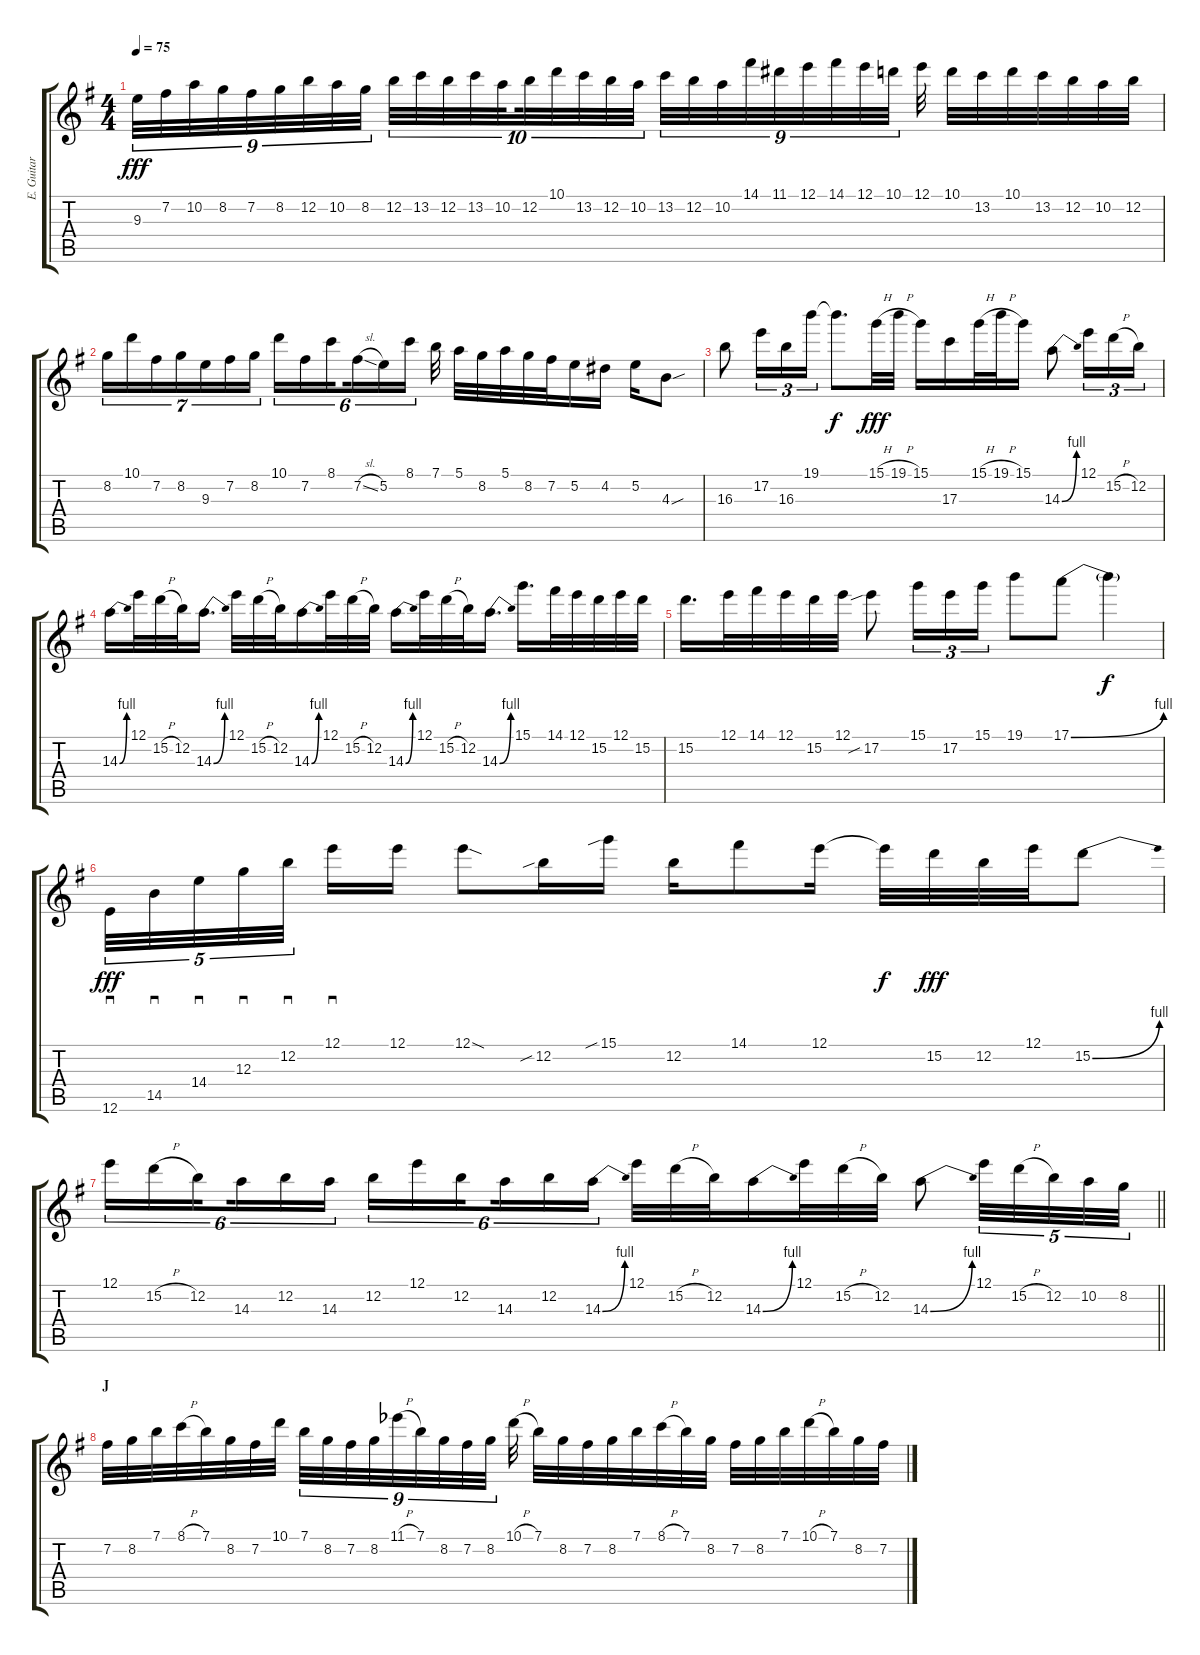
\track ("E. Guitar II" "E. Guitar ") {instrument overdrivenguitar}
\staff {score tabs}
\tuning (E4 B3 G3 D3 A2 E2) {hide}
\ts (4 4)
\tempo 75
\clef g2
\ks g
9.3.32{tu (9 8) dy fff} 7.2.32{tu (9 8)} 10.2.32{tu (9 8)} 8.2.32{tu (9 8)} 7.2.32{tu (9 8)} 8.2.32{tu (9 8)} 12.2.32{tu (9 8)} 10.2.32{tu (9 8)} 8.2.32{tu (9 8)} 12.2.32{tu (10 8)} 13.2.32{tu (10 8)} 12.2.32{tu (10 8)} 13.2.32{tu (10 8)} 10.2.32{tu (10 8) beam splitsecondary} 12.2.32{tu (10 8)} 10.1.32{tu (10 8)} 13.2.32{tu (10 8)} 12.2.32{tu (10 8)} 10.2.32{tu (10 8)} 13.2.32{tu (9 8)} 12.2.32{tu (9 8)} 10.2.32{tu (9 8)} 14.1.32{tu (9 8)} 11.1.32{tu (9 8)} 12.1.32{tu (9 8)} 14.1.32{tu (9 8)} 12.1.32{tu (9 8)} 10.1.32{tu (9 8)} 12.1.32 10.1.32 13.2.32 10.1.32 13.2.32 12.2.32 10.2.32 12.2.32 |
8.2.16{tu (7 4)} 10.1.16{tu (7 4)} 7.2.16{tu (7 4)} 8.2.16{tu (7 4)} 9.3.16{tu (7 4)} 7.2.16{tu (7 4)} 8.2.16{tu (7 4)} 10.1.16{tu (6 4)} 7.2.16{tu (6 4)} 8.1.16{tu (6 4) beam splitsecondary} 7.2{sl}.16{tu (6 4)} 5.2.16{tu (6 4)} 8.1.16{tu (6 4)} 7.1.32 5.1.32 8.2.32 5.1.32 8.2.32 7.2.32 5.2.16 4.2.16 5.2.16 4.3{sou}.8 |
16.3.8 17.2.16{tu (3 2)} 16.3.16{tu (3 2)} 19.1.16{tu (3 2)} 19.1{t}.8{d dy f} 15.1{h}.32{dy fff} 19.1{h}.32 15.1.16 17.3.16 15.1{h}.32 19.1{h}.32 15.1.16 14.3{be (bend 0 0 60 4)}.8 12.1.16{tu (3 2)} 15.2{h}.16{tu (3 2)} 12.2.16{tu (3 2)} |
14.3{be (bend 0 0 60 4)}.16 12.1.32 15.2{h}.32 12.2.32 14.3{be (bend 0 0 60 4)}.16{d} 12.1.32 15.2{h}.32 12.2.32 14.3{be (bend 0 0 60 4)}.16 12.1.32 15.2{h}.32 12.2.32 14.3{be (bend 0 0 60 4)}.16 12.1.32 15.2{h}.32 12.2.32 14.3{be (bend 0 0 60 4)}.16{d} 15.1.16{d} 14.1.32 12.1.32 15.2.32 12.1.32 15.2.32 |
15.2.16{d} 12.1.32 14.1.32 12.1.32 15.2.32 12.1.32 17.2{sib}.8 15.1.16{tu (3 2)} 17.2.16{tu (3 2)} 15.1.16{tu (3 2)} 19.1.8 17.1{be (bend 0 0 60 4)}.8 17.1{t}.4{dy f} |
12.6.32{sd tu (5 4) dy fff} 14.5.32{sd tu (5 4)} 14.4.32{sd tu (5 4)} 12.3.32{sd tu (5 4)} 12.2.32{sd tu (5 4) beam splitsecondary} 12.1.16{sd} 12.1.16 12.1{sod}.8 12.2{sib}.16 15.1{sib}.16 12.2.16 14.1.8 12.1.16 12.1{t}.32{dy f} 15.2.32{dy fff} 12.2.32 12.1.32 15.2{be (bend 0 0 60 4)}.8 |
\barLineRight lightlight
12.1.16{tu (6 4)} 15.2{h}.16{tu (6 4)} 12.2.16{tu (6 4) beam splitsecondary} 14.3.16{tu (6 4)} 12.2.16{tu (6 4)} 14.3.16{tu (6 4)} 12.2.16{tu (6 4)} 12.1.16{tu (6 4)} 12.2.16{tu (6 4) beam splitsecondary} 14.3.16{tu (6 4)} 12.2.16{tu (6 4)} 14.3{be (bend 0 0 60 4)}.16{tu (6 4)} 12.1.32 15.2{h}.32 12.2.32 14.3{be (bend 0 0 60 4)}.16 12.1.32 15.2{h}.32 12.2.32 14.3{be (bend 0 0 60 4)}.8 12.1.32{tu (5 4)} 15.2{h}.32{tu (5 4)} 12.2.32{tu (5 4)} 10.2.32{tu (5 4)} 8.2.32{tu (5 4)} |
\section ("" "J")
7.2.32 8.2.32 7.1.32 8.1{h}.32 7.1.32 8.2.32 7.2.32 10.1.32 7.1.32{tu (9 8)} 8.2.32{tu (9 8)} 7.2.32{tu (9 8)} 8.2.32{tu (9 8)} 11.1{h acc b}.32{tu (9 8)} 7.1.32{tu (9 8)} 8.2.32{tu (9 8)} 7.2.32{tu (9 8)} 8.2.32{tu (9 8)} 10.1{h}.32 7.1.32 8.2.32 7.2.32 8.2.32 7.1.32 8.1{h}.32 7.1.32 8.2.32 7.2.32 8.2.32 7.1.32 10.1{h}.32 7.1.32 8.2.32 7.2.32
